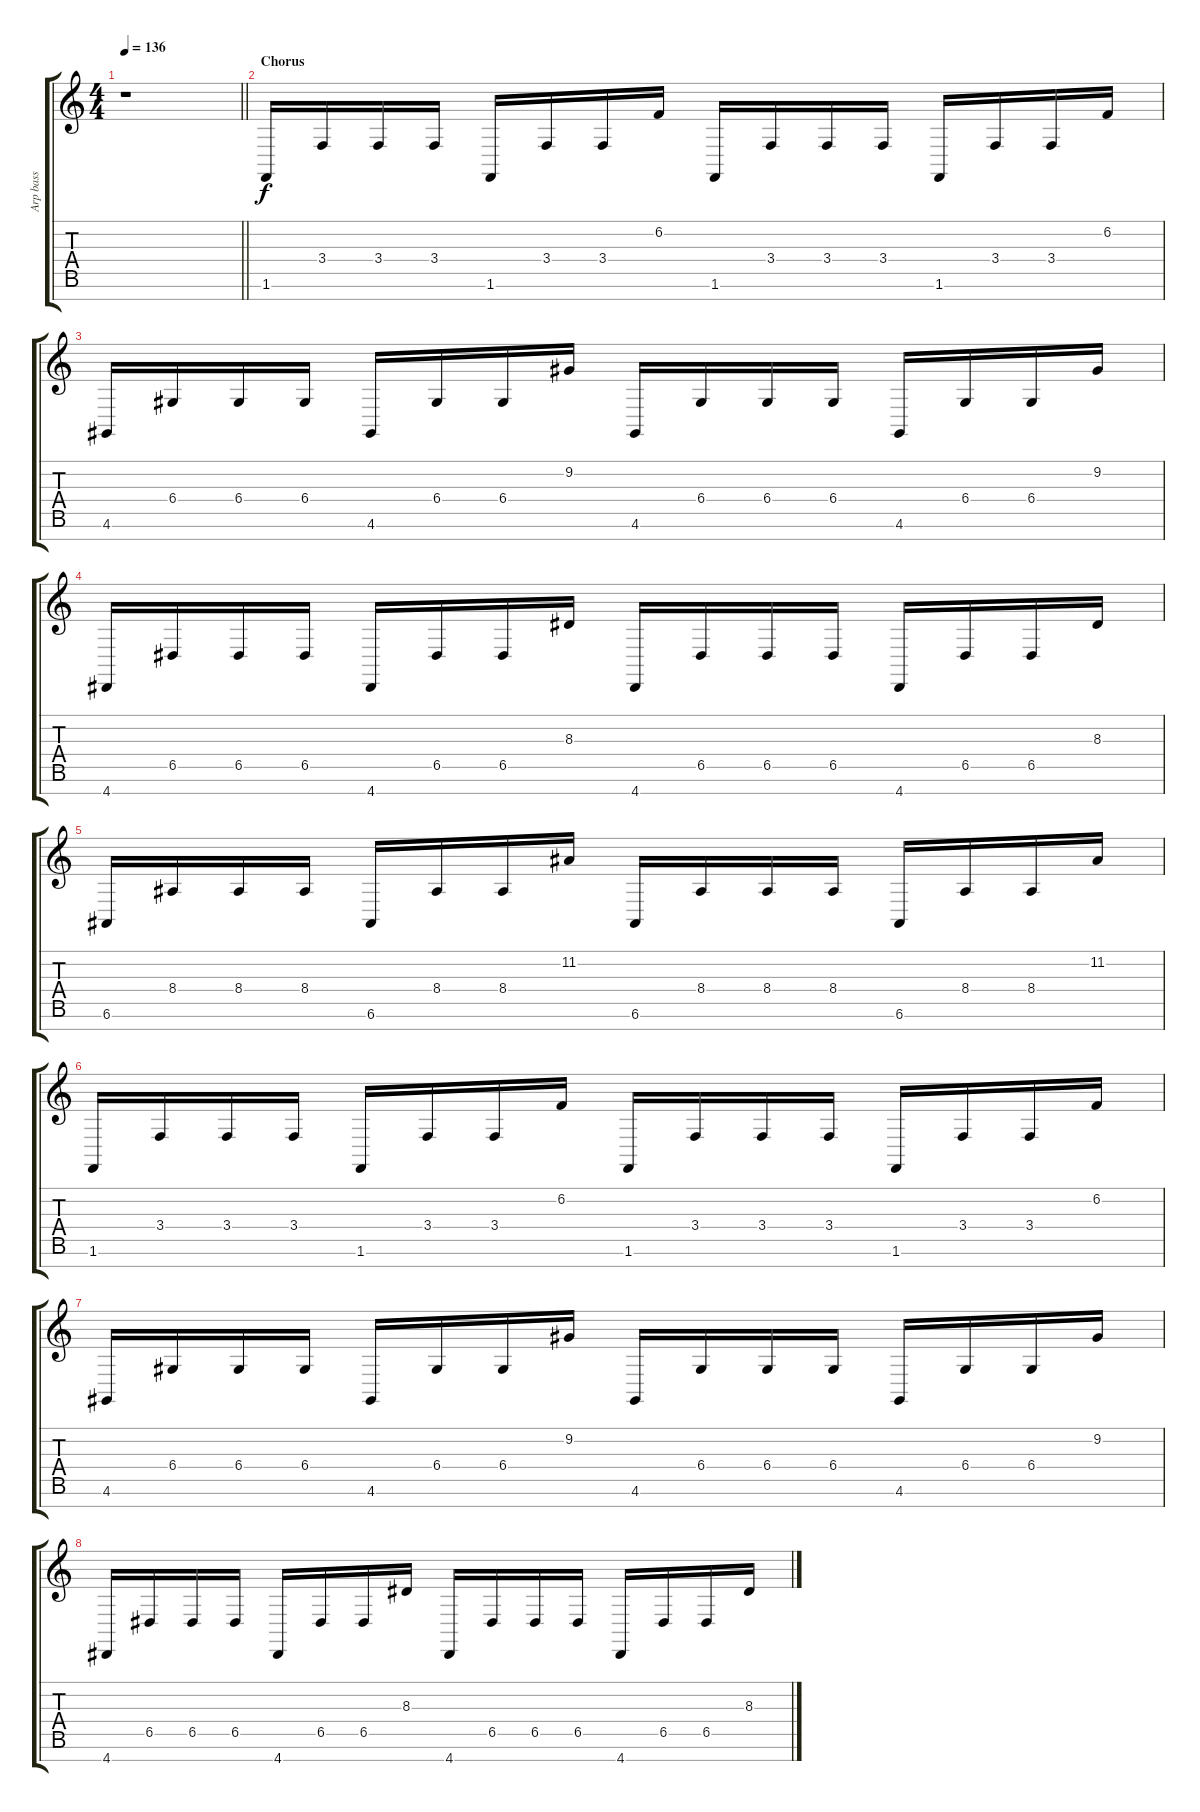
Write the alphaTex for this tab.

\track ("Arp bass" "Arp bass") {instrument lead8bassandlead}
\staff {score tabs}
\tuning (C8 B3 G3 D3 A2 E2 B1) {hide}
\ts (4 4)
\tempo 136
\clef g2
\barLineRight lightlight
\ks c
r.1{dy f} |
\section ("" "Chorus")
1.6.16 3.4.16 3.4.16 3.4.16 1.6.16 3.4.16 3.4.16 6.2.16 1.6.16 3.4.16 3.4.16 3.4.16 1.6.16 3.4.16 3.4.16 6.2.16 |
4.6.16 6.4.16 6.4.16 6.4.16 4.6.16 6.4.16 6.4.16 9.2.16 4.6.16 6.4.16 6.4.16 6.4.16 4.6.16 6.4.16 6.4.16 9.2.16 |
4.7.16 6.5.16 6.5.16 6.5.16 4.7.16 6.5.16 6.5.16 8.3.16 4.7.16 6.5.16 6.5.16 6.5.16 4.7.16 6.5.16 6.5.16 8.3.16 |
6.6.16 8.4.16 8.4.16 8.4.16 6.6.16 8.4.16 8.4.16 11.2.16 6.6.16 8.4.16 8.4.16 8.4.16 6.6.16 8.4.16 8.4.16 11.2.16 |
1.6.16 3.4.16 3.4.16 3.4.16 1.6.16 3.4.16 3.4.16 6.2.16 1.6.16 3.4.16 3.4.16 3.4.16 1.6.16 3.4.16 3.4.16 6.2.16 |
4.6.16 6.4.16 6.4.16 6.4.16 4.6.16 6.4.16 6.4.16 9.2.16 4.6.16 6.4.16 6.4.16 6.4.16 4.6.16 6.4.16 6.4.16 9.2.16 |
4.7.16 6.5.16 6.5.16 6.5.16 4.7.16 6.5.16 6.5.16 8.3.16 4.7.16 6.5.16 6.5.16 6.5.16 4.7.16 6.5.16 6.5.16 8.3.16
